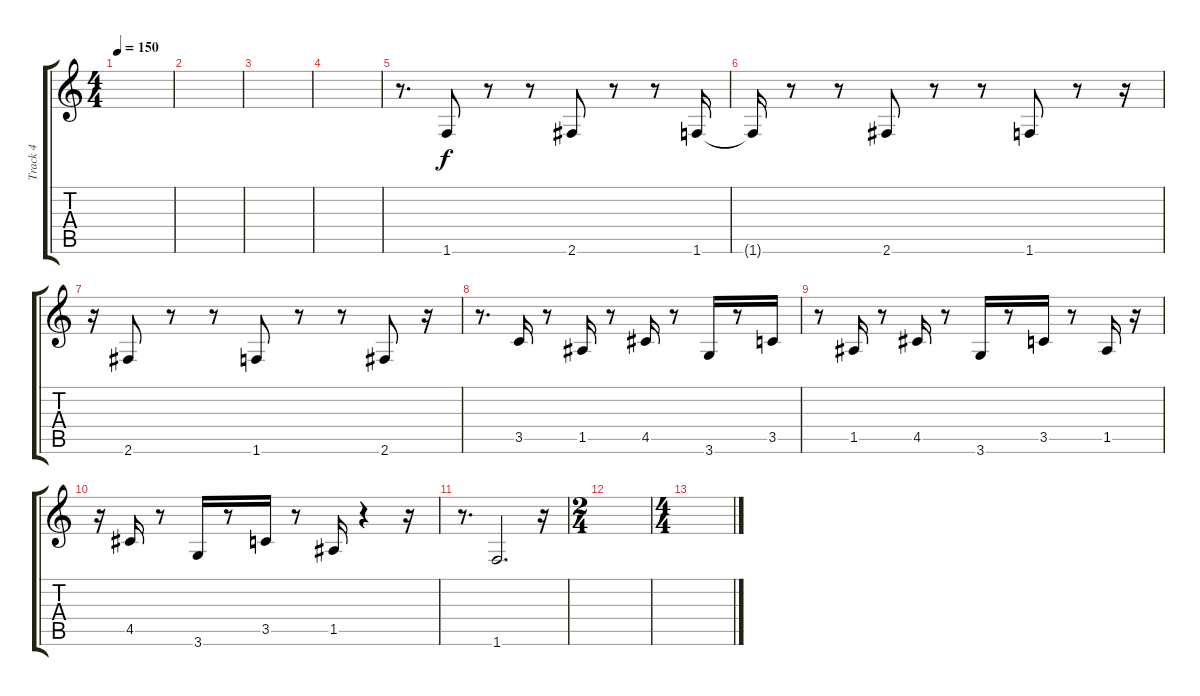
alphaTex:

\track ("Track 4" "Track 4") {instrument electricbassfinger}
\staff {score tabs}
\tuning (E4 B3 G3 D3 A2 E2) {hide}
\ts (4 4)
\tempo 150
\clef g2
\ks c
|
|
|
|
r.8{d} 1.6.8 r.8 r.8 2.6.8 r.8 r.8 1.6.16 |
1.6{t}.16 r.8 r.8 2.6.8 r.8 r.8 1.6.8 r.8 r.16 |
r.16 2.6.8 r.8 r.8 1.6.8 r.8 r.8 2.6.8 r.16 |
r.8{d} 3.5.16 r.8 1.5.16 r.8 4.5.16 r.8 3.6.16 r.8 3.5.16 |
r.8 1.5.16 r.8 4.5.16 r.8 3.6.16 r.8 3.5.16 r.8 1.5.16 r.16 |
r.16 4.5.16 r.8 3.6.16 r.8 3.5.16 r.8 1.5.16 r.4 r.16 |
r.8{d} 1.6.2{d} r.16 |
\ts (2 4)
|
\ts (4 4)
